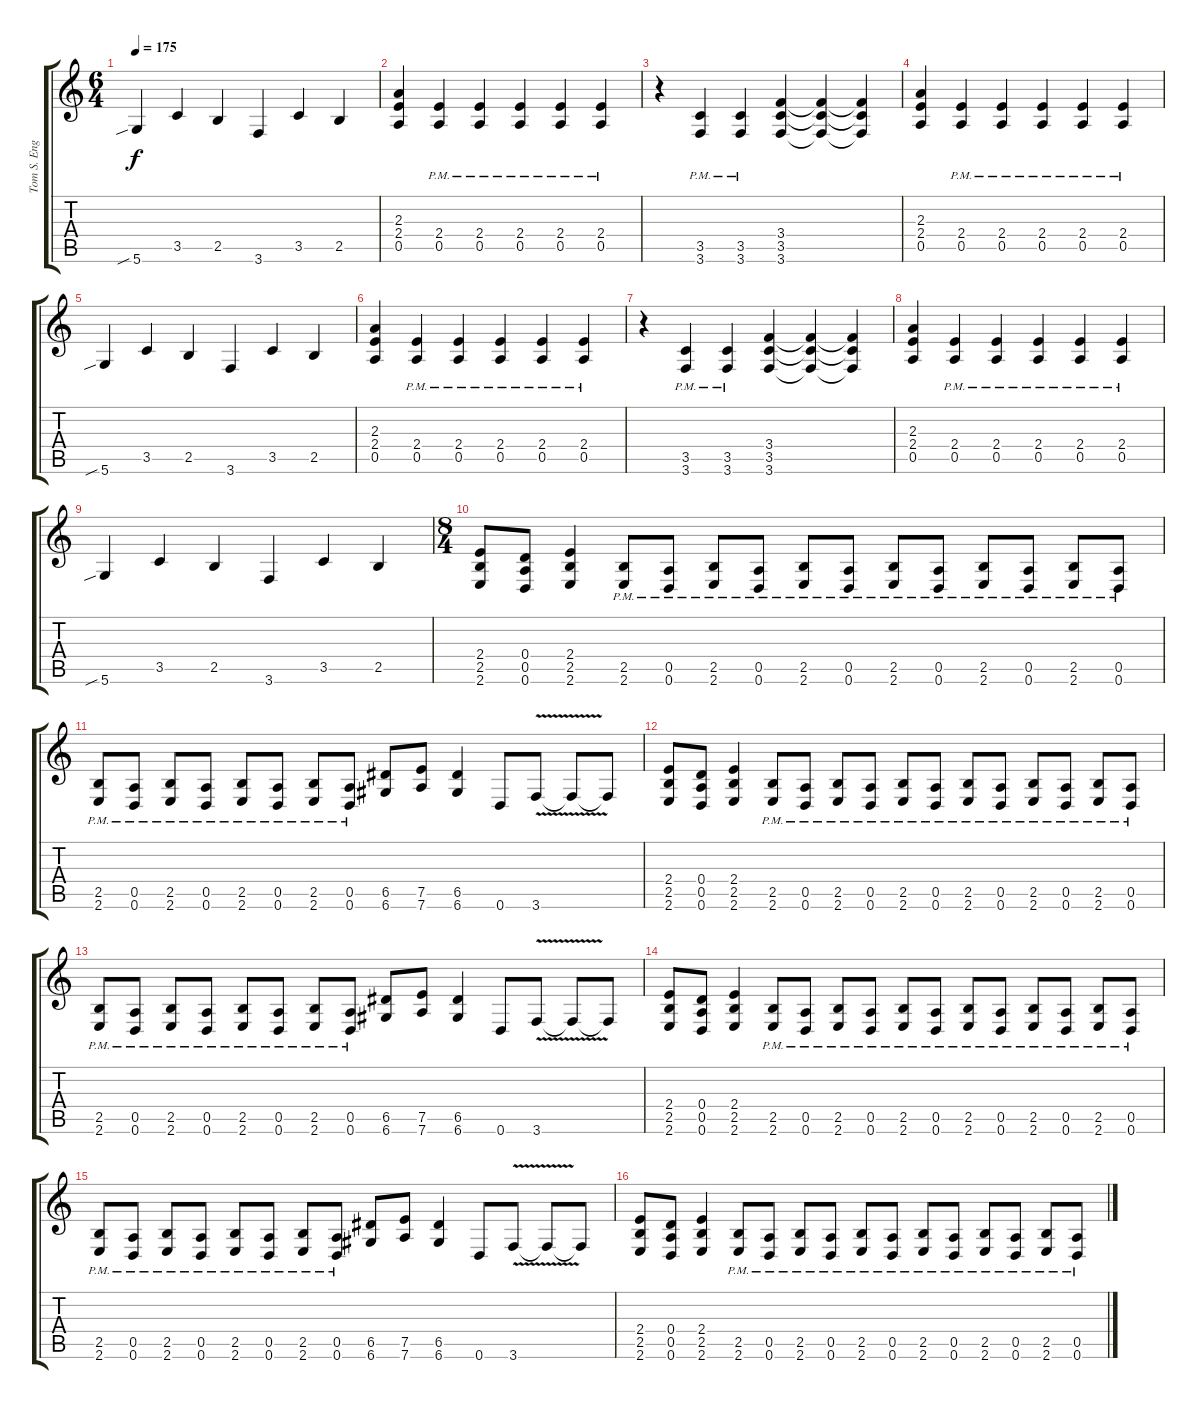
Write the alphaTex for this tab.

\track ("Tom S. Englund" "Tom S. Eng") {instrument distortionguitar}
\staff {score tabs}
\tuning (E4 B3 G3 D3 A2 D2) {hide}
\ts (6 4)
\tempo 175
\clef g2
\ks c
5.6{sib}.4{dy f} 3.5.4 2.5.4 3.6.4 3.5.4 2.5.4 |
(2.3 2.4 0.5).4 (2.4{pm} 0.5{pm}).4 (2.4{pm} 0.5{pm}).4 (2.4{pm} 0.5{pm}).4 (2.4{pm} 0.5{pm}).4 (2.4{pm} 0.5{pm}).4 |
r.4 (3.5{pm} 3.6{pm}).4 (3.5{pm} 3.6{pm}).4 (3.4 3.5 3.6).4 (3.4{t} 3.5{t} 3.6{t}).4 (3.4{t} 3.5{t} 3.6{t}).4 |
(2.3 2.4 0.5).4 (2.4{pm} 0.5{pm}).4 (2.4{pm} 0.5{pm}).4 (2.4{pm} 0.5{pm}).4 (2.4{pm} 0.5{pm}).4 (2.4{pm} 0.5{pm}).4 |
5.6{sib}.4 3.5.4 2.5.4 3.6.4 3.5.4 2.5.4 |
(2.3 2.4 0.5).4 (2.4{pm} 0.5{pm}).4 (2.4{pm} 0.5{pm}).4 (2.4{pm} 0.5{pm}).4 (2.4{pm} 0.5{pm}).4 (2.4{pm} 0.5{pm}).4 |
r.4 (3.5{pm} 3.6{pm}).4 (3.5{pm} 3.6{pm}).4 (3.4 3.5 3.6).4 (3.4{t} 3.5{t} 3.6{t}).4 (3.4{t} 3.5{t} 3.6{t}).4 |
(2.3 2.4 0.5).4 (2.4{pm} 0.5{pm}).4 (2.4{pm} 0.5{pm}).4 (2.4{pm} 0.5{pm}).4 (2.4{pm} 0.5{pm}).4 (2.4{pm} 0.5{pm}).4 |
5.6{sib}.4 3.5.4 2.5.4 3.6.4 3.5.4 2.5.4 |
\ts (8 4)
(2.4 2.5 2.6).8 (0.4 0.5 0.6).8 (2.4 2.5 2.6).4 (2.5{pm} 2.6{pm}).8 (0.5{pm} 0.6{pm}).8 (2.5{pm} 2.6{pm}).8 (0.5{pm} 0.6{pm}).8 (2.5{pm} 2.6{pm}).8 (0.5{pm} 0.6{pm}).8 (2.5{pm} 2.6{pm}).8 (0.5{pm} 0.6{pm}).8 (2.5{pm} 2.6{pm}).8 (0.5{pm} 0.6{pm}).8 (2.5{pm} 2.6{pm}).8 (0.5{pm} 0.6{pm}).8 |
(2.5{pm} 2.6{pm}).8 (0.5{pm} 0.6{pm}).8 (2.5{pm} 2.6{pm}).8 (0.5{pm} 0.6{pm}).8 (2.5{pm} 2.6{pm}).8 (0.5{pm} 0.6{pm}).8 (2.5{pm} 2.6{pm}).8 (0.5{pm} 0.6{pm}).8 (6.5 6.6).8 (7.5 7.6).8 (6.5 6.6).4 0.6.8 3.6{v}.8 3.6{t}.8 3.6{t}.8 |
(2.4 2.5 2.6).8 (0.4 0.5 0.6).8 (2.4 2.5 2.6).4 (2.5{pm} 2.6{pm}).8 (0.5{pm} 0.6{pm}).8 (2.5{pm} 2.6{pm}).8 (0.5{pm} 0.6{pm}).8 (2.5{pm} 2.6{pm}).8 (0.5{pm} 0.6{pm}).8 (2.5{pm} 2.6{pm}).8 (0.5{pm} 0.6{pm}).8 (2.5{pm} 2.6{pm}).8 (0.5{pm} 0.6{pm}).8 (2.5{pm} 2.6{pm}).8 (0.5{pm} 0.6{pm}).8 |
(2.5{pm} 2.6{pm}).8 (0.5{pm} 0.6{pm}).8 (2.5{pm} 2.6{pm}).8 (0.5{pm} 0.6{pm}).8 (2.5{pm} 2.6{pm}).8 (0.5{pm} 0.6{pm}).8 (2.5{pm} 2.6{pm}).8 (0.5{pm} 0.6{pm}).8 (6.5 6.6).8 (7.5 7.6).8 (6.5 6.6).4 0.6.8 3.6{v}.8 3.6{t}.8 3.6{t}.8 |
(2.4 2.5 2.6).8 (0.4 0.5 0.6).8 (2.4 2.5 2.6).4 (2.5{pm} 2.6{pm}).8 (0.5{pm} 0.6{pm}).8 (2.5{pm} 2.6{pm}).8 (0.5{pm} 0.6{pm}).8 (2.5{pm} 2.6{pm}).8 (0.5{pm} 0.6{pm}).8 (2.5{pm} 2.6{pm}).8 (0.5{pm} 0.6{pm}).8 (2.5{pm} 2.6{pm}).8 (0.5{pm} 0.6{pm}).8 (2.5{pm} 2.6{pm}).8 (0.5{pm} 0.6{pm}).8 |
(2.5{pm} 2.6{pm}).8 (0.5{pm} 0.6{pm}).8 (2.5{pm} 2.6{pm}).8 (0.5{pm} 0.6{pm}).8 (2.5{pm} 2.6{pm}).8 (0.5{pm} 0.6{pm}).8 (2.5{pm} 2.6{pm}).8 (0.5{pm} 0.6{pm}).8 (6.5 6.6).8 (7.5 7.6).8 (6.5 6.6).4 0.6.8 3.6{v}.8 3.6{t}.8 3.6{t}.8 |
(2.4 2.5 2.6).8 (0.4 0.5 0.6).8 (2.4 2.5 2.6).4 (2.5{pm} 2.6{pm}).8 (0.5{pm} 0.6{pm}).8 (2.5{pm} 2.6{pm}).8 (0.5{pm} 0.6{pm}).8 (2.5{pm} 2.6{pm}).8 (0.5{pm} 0.6{pm}).8 (2.5{pm} 2.6{pm}).8 (0.5{pm} 0.6{pm}).8 (2.5{pm} 2.6{pm}).8 (0.5{pm} 0.6{pm}).8 (2.5{pm} 2.6{pm}).8 (0.5{pm} 0.6{pm}).8
